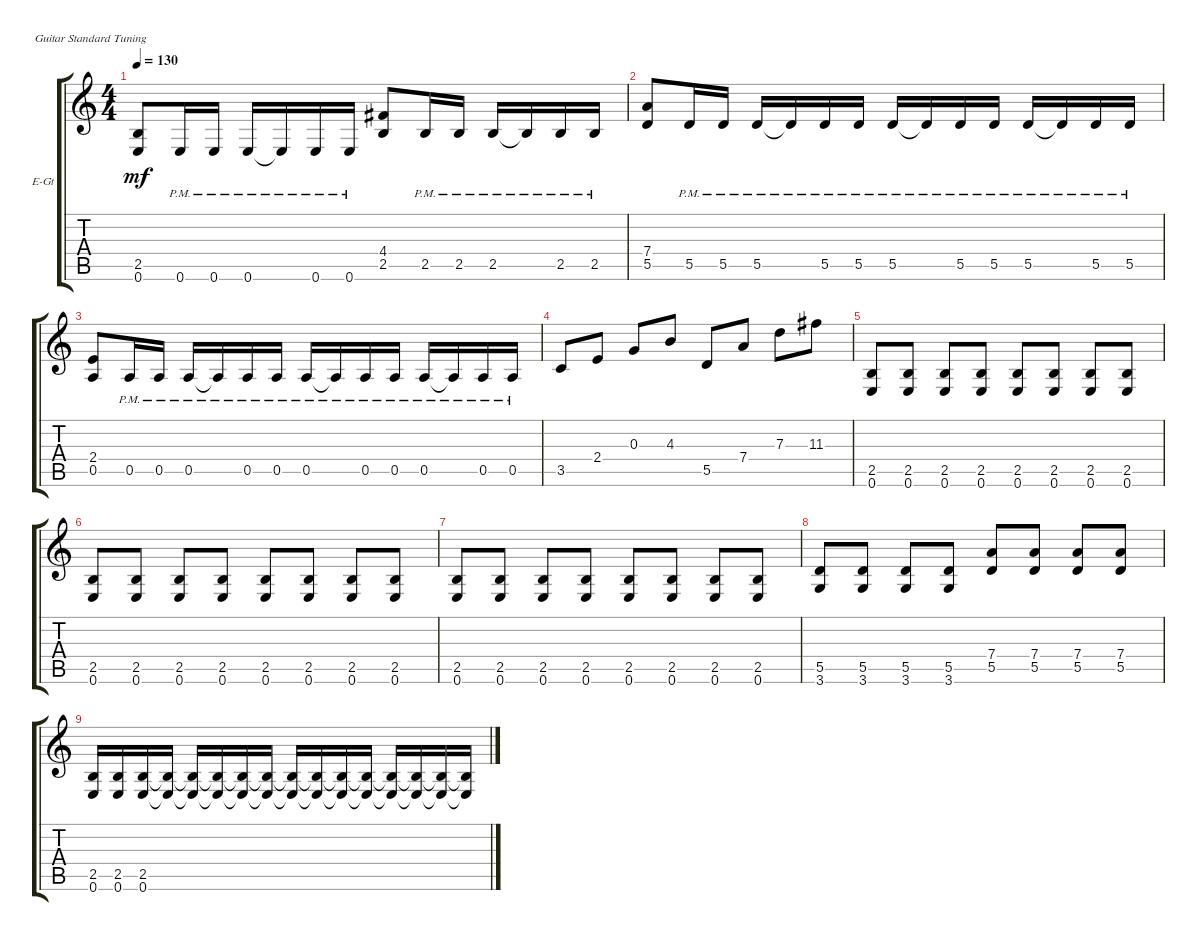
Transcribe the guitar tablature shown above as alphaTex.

\defaultSystemsLayout 4
\bracketExtendMode groupsimilarinstruments
\firstSystemTrackNameOrientation horizontal
\otherSystemsTrackNameOrientation horizontal
\track ("Electric Guitar" "E-Gt") {instrument distortionguitar}
\staff {score tabs}
\tuning (E4 B3 G3 D3 A2 E2)
\ts (4 4)
\tempo 130
\clef g2
\scale
0.333333
\ks c
(0.6 2.5).8{dy mf} 0.6{pm}.16 0.6{pm}.16 0.6{pm}.16 0.6{pm t}.16 0.6{pm}.16 0.6{pm}.16 (2.5 4.4).8 2.5{pm}.16 2.5{pm}.16 2.5{pm}.16 2.5{pm t}.16 2.5{pm}.16 2.5{pm}.16 |
\scale
0.333333 (5.5 7.4).8 5.5{pm}.16 5.5{pm}.16 5.5{pm}.16 5.5{pm t}.16 5.5{pm}.16 5.5{pm}.16 5.5{pm}.16 5.5{pm t}.16 5.5{pm}.16 5.5{pm}.16 5.5{pm}.16 5.5{pm t}.16 5.5{pm}.16 5.5{pm}.16 |
\scale
0.333333 (0.5 2.4).8 0.5{pm}.16 0.5{pm}.16 0.5{pm}.16 0.5{pm t}.16 0.5{pm}.16 0.5{pm}.16 0.5{pm}.16 0.5{pm t}.16 0.5{pm}.16 0.5{pm}.16 0.5{pm}.16 0.5{pm t}.16 0.5{pm}.16 0.5{pm}.16 |
\scale
0.333333 3.5.8 2.4.8 0.3.8 4.3.8 5.5.8 7.4.8 7.3.8 11.3.8 |
\scale
0.333333 (2.5 0.6).8 (0.6 2.5).8 (2.5 0.6).8 (2.5 0.6).8 (2.5 0.6).8 (0.6 2.5).8 (2.5 0.6).8 (0.6 2.5).8 |
\scale
0.333333 (2.5 0.6).8 (0.6 2.5).8 (2.5 0.6).8 (2.5 0.6).8 (2.5 0.6).8 (0.6 2.5).8 (2.5 0.6).8 (0.6 2.5).8 |
\scale
0.333333 (2.5 0.6).8 (0.6 2.5).8 (2.5 0.6).8 (2.5 0.6).8 (2.5 0.6).8 (0.6 2.5).8 (2.5 0.6).8 (0.6 2.5).8 |
\scale
0.333333 (5.5 3.6).8 (3.6 5.5).8 (5.5 3.6).8 (5.5 3.6).8 (5.5 7.4).8 (5.5 7.4).8 (5.5 7.4).8 (5.5 7.4).8 |
\scale
0.333333 (0.6 2.5).16 (2.5 0.6).16 (2.5 0.6).16 (2.5{t} 0.6{t}).16 (2.5{t} 0.6{t}).16 (2.5{t} 0.6{t}).16 (2.5{t} 0.6{t}).16 (2.5{t} 0.6{t}).16 (2.5{t} 0.6{t}).16 (2.5{t} 0.6{t}).16 (2.5{t} 0.6{t}).16 (2.5{t} 0.6{t}).16 (2.5{t} 0.6{t}).16 (2.5{t} 0.6{t}).16 (2.5{t} 0.6{t}).16 (2.5{t} 0.6{t}).16 |
\scale
0.333333
